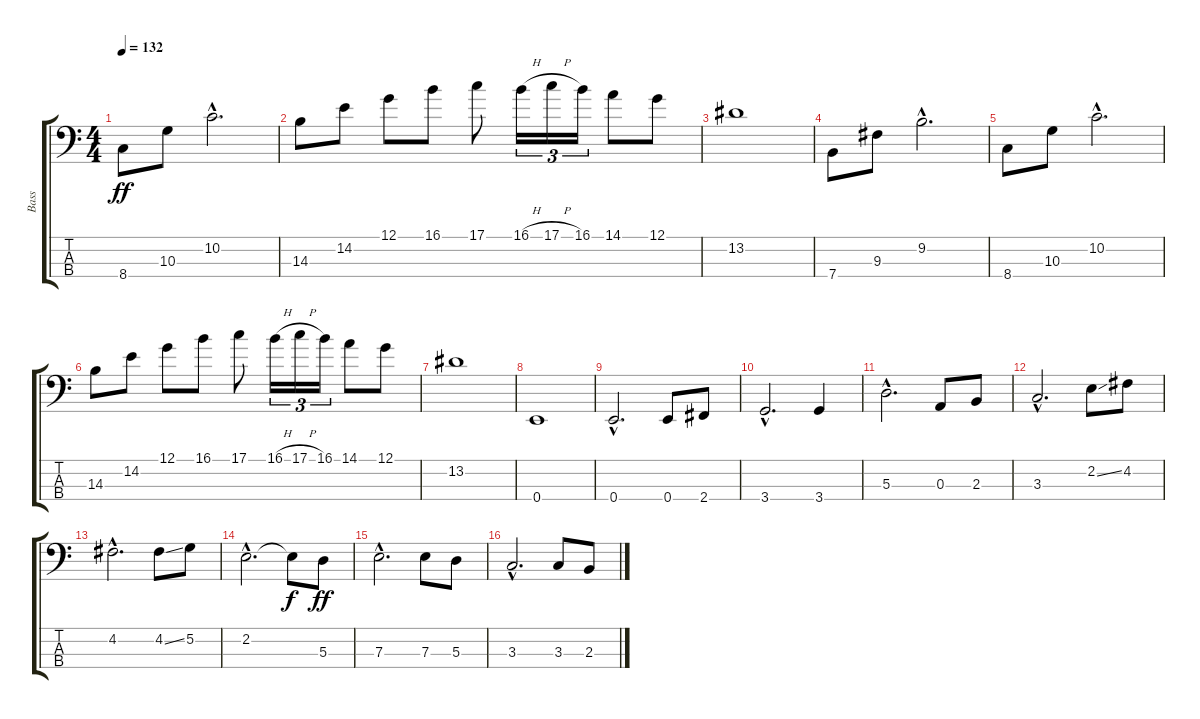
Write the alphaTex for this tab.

\track ("Bass" "Bass") {instrument fretlessbass}
\staff {score tabs}
\tuning (G2 D2 A1 E1) {hide}
\ts (4 4)
\tempo 132
\clef f4
\ks c
8.4.8{dy ff} 10.3.8 10.2{hac}.2{d} |
14.3.8 14.2.8 12.1.8 16.1.8 17.1.8 16.1{h}.16{tu (3 2)} 17.1{h}.16{tu (3 2)} 16.1.16{tu (3 2)} 14.1.8 12.1.8 |
13.2.1 |
7.4.8 9.3.8 9.2{hac}.2{d} |
8.4.8 10.3.8 10.2{hac}.2{d} |
14.3.8 14.2.8 12.1.8 16.1.8 17.1.8 16.1{h}.16{tu (3 2)} 17.1{h}.16{tu (3 2)} 16.1.16{tu (3 2)} 14.1.8 12.1.8 |
13.2.1 |
0.4.1 |
0.4{hac}.2{d} 0.4.8 2.4.8 |
3.4{hac}.2{d} 3.4.4 |
5.3{hac}.2{d} 0.3.8 2.3.8 |
3.3{hac}.2{d} 2.2{ss}.8 4.2.8 |
4.2{hac}.2{d} 4.2{ss}.8 5.2.8 |
2.2{hac}.2{d} 2.2{t}.8{dy f} 5.3.8{dy ff} |
7.3{hac}.2{d} 7.3.8 5.3.8 |
3.3{hac}.2{d} 3.3.8 2.3.8
